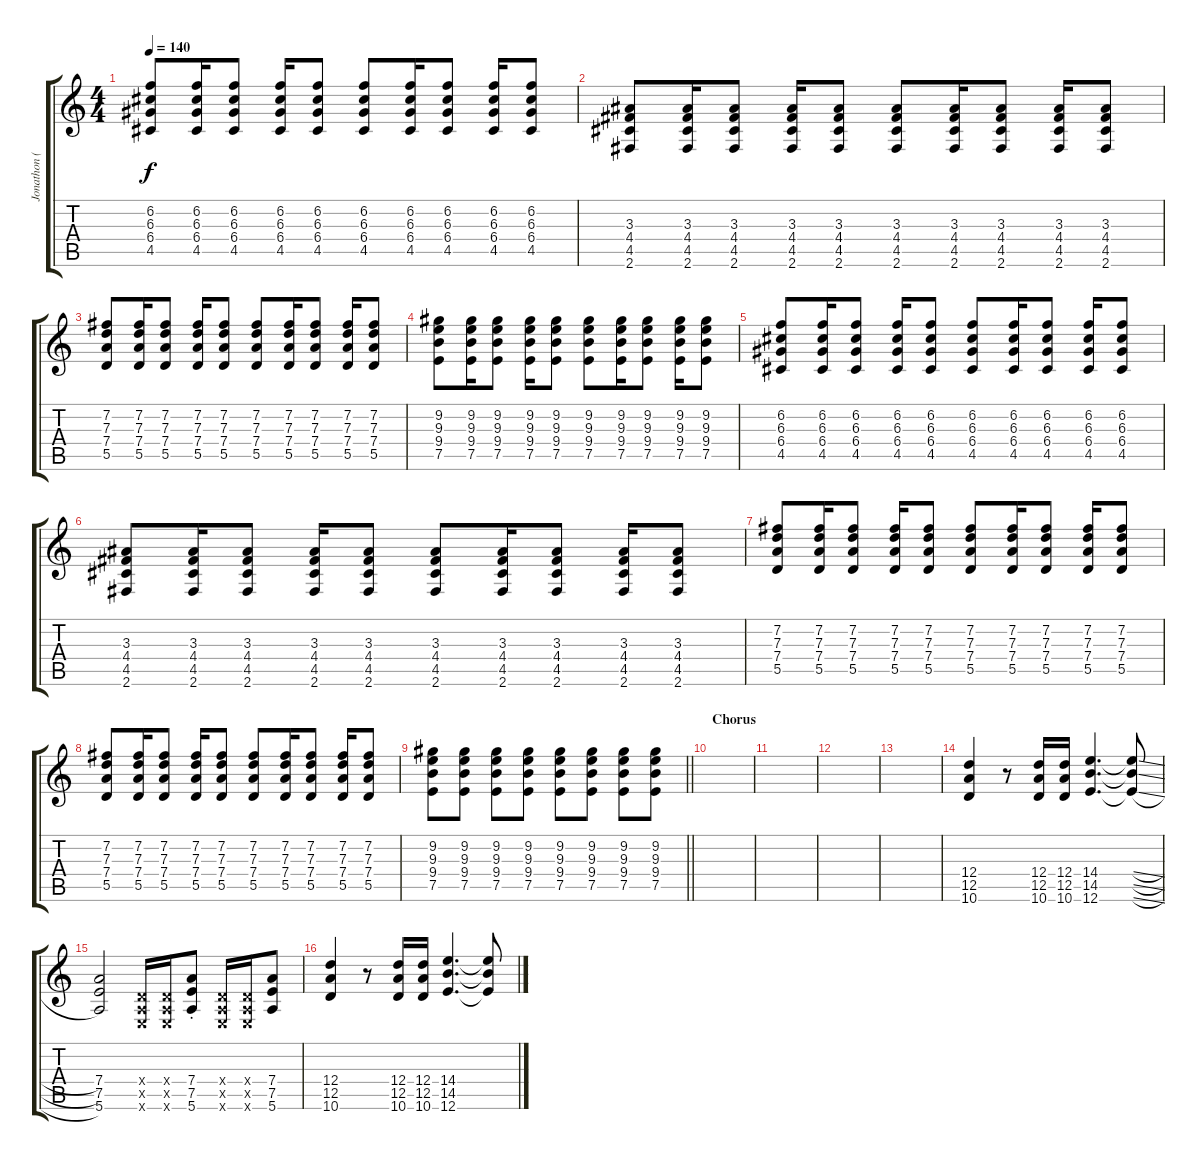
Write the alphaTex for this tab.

\track ("Jonathon (Rhythm Guitar)" "Jonathon (") {instrument overdrivenguitar}
\staff {score tabs}
\tuning (E4 B3 G3 D3 A2 E2) {hide}
\ts (4 4)
\tempo 140
\clef g2
\ks c
(6.2 6.3 6.4 4.5).8{dy f} (6.2 6.3 6.4 4.5).16 (6.2 6.3 6.4 4.5).8 (6.2 6.3 6.4 4.5).16 (6.2 6.3 6.4 4.5).8 (6.2 6.3 6.4 4.5).8 (6.2 6.3 6.4 4.5).16 (6.2 6.3 6.4 4.5).8 (6.2 6.3 6.4 4.5).16 (6.2 6.3 6.4 4.5).8 |
(3.3 4.4 4.5 2.6).8 (3.3 4.4 4.5 2.6).16 (3.3 4.4 4.5 2.6).8 (3.3 4.4 4.5 2.6).16 (3.3 4.4 4.5 2.6).8 (3.3 4.4 4.5 2.6).8 (3.3 4.4 4.5 2.6).16 (3.3 4.4 4.5 2.6).8 (3.3 4.4 4.5 2.6).16 (3.3 4.4 4.5 2.6).8 |
(7.2 7.3 7.4 5.5).8 (7.2 7.3 7.4 5.5).16 (7.2 7.3 7.4 5.5).8 (7.2 7.3 7.4 5.5).16 (7.2 7.3 7.4 5.5).8 (7.2 7.3 7.4 5.5).8 (7.2 7.3 7.4 5.5).16 (7.2 7.3 7.4 5.5).8 (7.2 7.3 7.4 5.5).16 (7.2 7.3 7.4 5.5).8 |
(9.2 9.3 9.4 7.5).8 (9.2 9.3 9.4 7.5).16 (9.2 9.3 9.4 7.5).8 (9.2 9.3 9.4 7.5).16 (9.2 9.3 9.4 7.5).8 (9.2 9.3 9.4 7.5).8 (9.2 9.3 9.4 7.5).16 (9.2 9.3 9.4 7.5).8 (9.2 9.3 9.4 7.5).16 (9.2 9.3 9.4 7.5).8 |
(6.2 6.3 6.4 4.5).8 (6.2 6.3 6.4 4.5).16 (6.2 6.3 6.4 4.5).8 (6.2 6.3 6.4 4.5).16 (6.2 6.3 6.4 4.5).8 (6.2 6.3 6.4 4.5).8 (6.2 6.3 6.4 4.5).16 (6.2 6.3 6.4 4.5).8 (6.2 6.3 6.4 4.5).16 (6.2 6.3 6.4 4.5).8 |
(3.3 4.4 4.5 2.6).8 (3.3 4.4 4.5 2.6).16 (3.3 4.4 4.5 2.6).8 (3.3 4.4 4.5 2.6).16 (3.3 4.4 4.5 2.6).8 (3.3 4.4 4.5 2.6).8 (3.3 4.4 4.5 2.6).16 (3.3 4.4 4.5 2.6).8 (3.3 4.4 4.5 2.6).16 (3.3 4.4 4.5 2.6).8 |
(7.2 7.3 7.4 5.5).8 (7.2 7.3 7.4 5.5).16 (7.2 7.3 7.4 5.5).8 (7.2 7.3 7.4 5.5).16 (7.2 7.3 7.4 5.5).8 (7.2 7.3 7.4 5.5).8 (7.2 7.3 7.4 5.5).16 (7.2 7.3 7.4 5.5).8 (7.2 7.3 7.4 5.5).16 (7.2 7.3 7.4 5.5).8 |
(7.2 7.3 7.4 5.5).8 (7.2 7.3 7.4 5.5).16 (7.2 7.3 7.4 5.5).8 (7.2 7.3 7.4 5.5).16 (7.2 7.3 7.4 5.5).8 (7.2 7.3 7.4 5.5).8 (7.2 7.3 7.4 5.5).16 (7.2 7.3 7.4 5.5).8 (7.2 7.3 7.4 5.5).16 (7.2 7.3 7.4 5.5).8 |
\barLineRight lightlight
(9.2 9.3 9.4 7.5).8 (9.2 9.3 9.4 7.5).8 (9.2 9.3 9.4 7.5).8 (9.2 9.3 9.4 7.5).8 (9.2 9.3 9.4 7.5).8 (9.2 9.3 9.4 7.5).8 (9.2 9.3 9.4 7.5).8 (9.2 9.3 9.4 7.5).8 |
\section ("" "Chorus")
|
|
|
|
(12.4 12.5 10.6).4 r.8 (12.4 12.5 10.6).16 (12.4 12.5 10.6).16 (14.4 14.5 12.6).4{d} (14.4{sl t} 14.5{sl t} 12.6{sl t}).8 |
(7.4 7.5 5.6).2 (0.4{x} 0.5{x} 0.6{x}).16 (0.4{x} 0.5{x} 0.6{x}).16 (7.4 7.5{st} 5.6).8 (0.4{x} 0.5{x} 0.6{x}).16 (0.4{x} 0.5{x} 0.6{x}).16 (7.4 7.5 5.6).8 |
(12.4 12.5 10.6).4 r.8 (12.4 12.5 10.6).16 (12.4 12.5 10.6).16 (14.4 14.5 12.6).4{d} (14.4{sl t} 14.5{sl t} 12.6{sl t}).8
